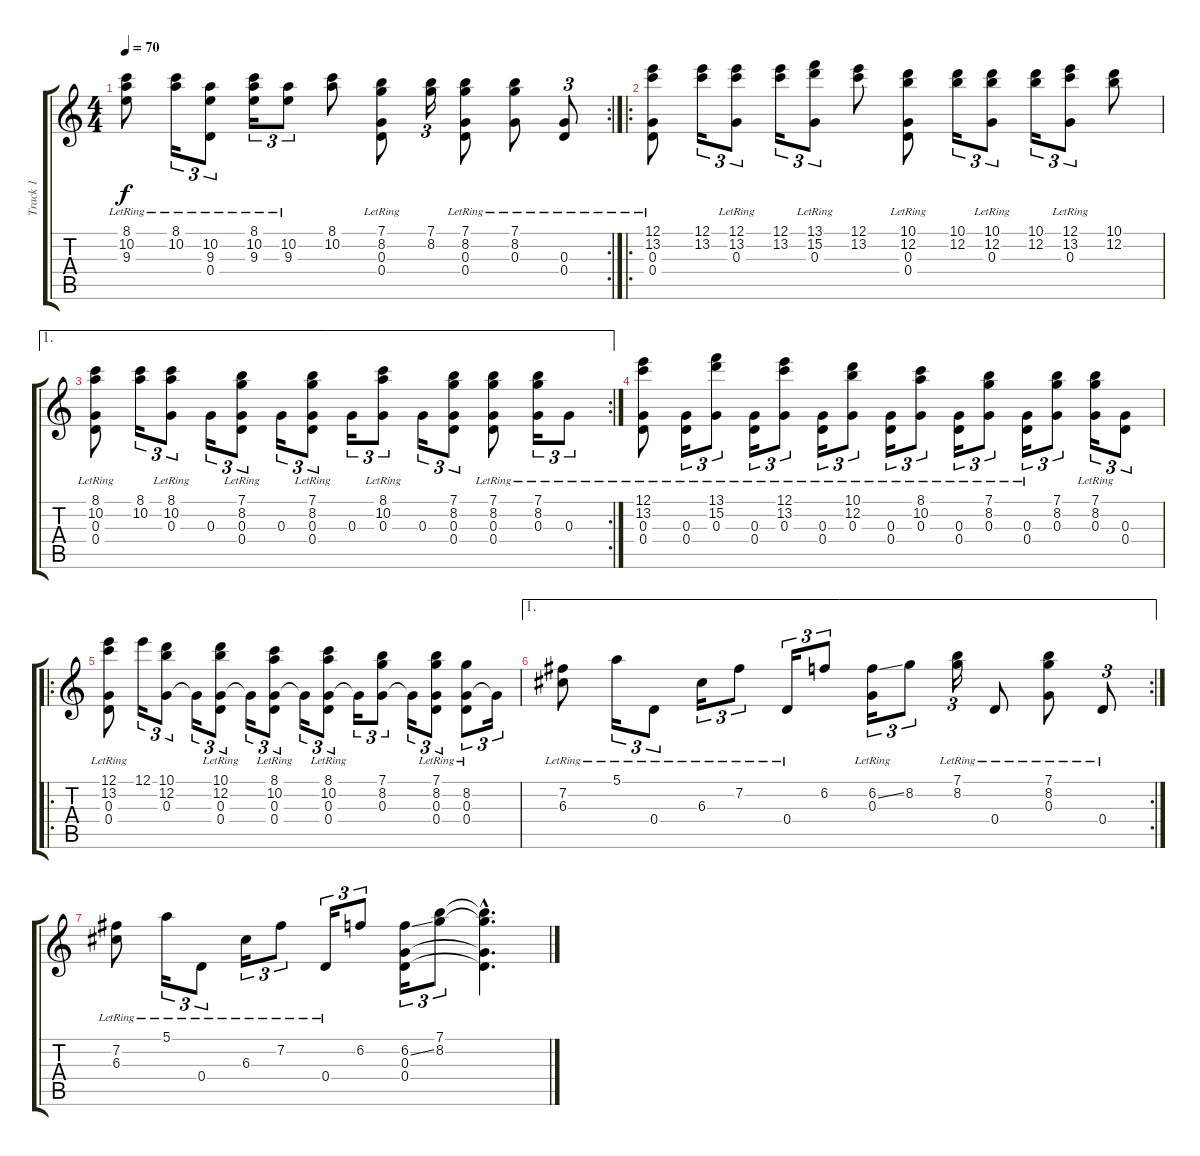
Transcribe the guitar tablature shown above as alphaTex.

\track ("Track 1" "Track 1") {instrument electricguitarclean}
\staff {score tabs}
\tuning (E4 B3 G3 D3 A2 E2) {hide}
\rc 2
\ts (4 4)
\tempo 70
\clef g2
\ks c
(8.1 10.2 9.3{lr}).8{dy f} (8.1{lr} 10.2).16{tu (3 2)} (10.2 9.3 0.4{lr}).8{tu (3 2)} (8.1{lr} 10.2 9.3).16{tu (3 2)} (10.2 9.3{lr}).8{tu (3 2)} (8.1 10.2).8 (7.1 8.2 0.3{lr} 0.4{lr}).8 (7.1 8.2).16{tu (3 2)} (7.1{lr} 8.2 0.3 0.4{lr}).8 (7.1{lr} 8.2{lr} 0.3).8 (0.3{lr} 0.4{lr}).8{tu (3 2)} |
\ro
\section ("" "")
(12.1 13.2 0.3{lr} 0.4{lr}).8 (12.1 13.2).16{tu (3 2)} (12.1 13.2 0.3{lr}).8{tu (3 2)} (12.1 13.2).16{tu (3 2)} (13.1 15.2 0.3{lr}).8{tu (3 2)} (12.1 13.2).8 (10.1 12.2 0.3{lr} 0.4{lr}).8 (10.1 12.2).16{tu (3 2)} (10.1 12.2 0.3{lr}).8{tu (3 2)} (10.1 12.2).16{tu (3 2)} (12.1 13.2 0.3{lr}).8{tu (3 2)} (10.1 12.2).8 |
\ae 1
\rc 2
(8.1 10.2 0.3{lr} 0.4{lr}).8 (8.1 10.2).16{tu (3 2)} (8.1{lr} 10.2{lr} 0.3).8{tu (3 2)} 0.3.16{tu (3 2)} (7.1{lr} 8.2{lr} 0.3 0.4{lr}).8{tu (3 2)} 0.3.16{tu (3 2)} (7.1{lr} 8.2{lr} 0.3 0.4{lr}).8{tu (3 2)} 0.3.16{tu (3 2)} (8.1{lr} 10.2{lr} 0.3).8{tu (3 2)} 0.3.16{tu (3 2)} (7.1 8.2 0.3 0.4).8{tu (3 2)} (7.1 8.2 0.3 0.4{lr}).8 (7.1{lr} 8.2{lr} 0.3).16{tu (3 2)} 0.3{lr}.8{tu (3 2)} |
(12.1{lr} 13.2{lr} 0.3 0.4).8 (0.3 0.4{lr}).16{tu (3 2)} (13.1{lr} 15.2{lr} 0.3).8{tu (3 2)} (0.3 0.4{lr}).16{tu (3 2)} (12.1{lr} 13.2{lr} 0.3).8{tu (3 2)} (0.3 0.4{lr}).16{tu (3 2)} (10.1{lr} 12.2{lr} 0.3).8{tu (3 2)} (0.3 0.4{lr}).16{tu (3 2)} (8.1{lr} 10.2{lr} 0.3).8{tu (3 2)} (0.3 0.4{lr}).16{tu (3 2)} (7.1{lr} 8.2{lr} 0.3).8{tu (3 2)} (0.3 0.4{lr}).16{tu (3 2)} (7.1 8.2 0.3).8{tu (3 2)} (7.1{lr} 8.2{lr} 0.3).16{tu (3 2)} (0.3 0.4).8{tu (3 2)} |
\ro
(12.1 13.2{lr} 0.3{lr} 0.4{lr}).8 12.1.16{tu (3 2)} (10.1 12.2 0.3).8{tu (3 2)} 0.3{t}.16{tu (3 2)} (10.1 12.2 0.3 0.4{lr}).8{tu (3 2)} 0.3{t}.16{tu (3 2)} (8.1 10.2 0.3 0.4{lr}).8{tu (3 2)} 0.3{t}.16{tu (3 2)} (8.1 10.2 0.3 0.4{lr}).8{tu (3 2)} 0.3{t}.16{tu (3 2)} (7.1 8.2 0.3).8{tu (3 2)} 0.3{t}.16{tu (3 2)} (7.1 8.2 0.3 0.4{lr}).8{tu (3 2)} (8.2 0.3 0.4{lr}).8{tu (3 2)} 0.3{t}.16{tu (3 2)} |
\ae 1
\rc 2
(7.2{lr} 6.3{lr}).8 5.1{lr}.16{tu (3 2)} 0.4{lr}.8{tu (3 2)} 6.3{lr}.16{tu (3 2)} 7.2{lr}.8{tu (3 2)} 0.4{lr}.16{tu (3 2)} 6.2.8{tu (3 2)} (6.2{ss} 0.3{lr}).16{tu (3 2)} 8.2.8{tu (3 2)} (7.1{lr} 8.2{lr}).16{tu (3 2)} 0.4{lr}.8 (7.1{lr} 8.2{lr} 0.3{lr}).8 0.4{lr}.8{tu (3 2)} |
(7.2{lr} 6.3{lr}).8 5.1{lr}.16{tu (3 2)} 0.4{lr}.8{tu (3 2)} 6.3{lr}.16{tu (3 2)} 7.2{lr}.8{tu (3 2)} 0.4{lr}.16{tu (3 2)} 6.2.8{tu (3 2)} (6.2{ss} 0.3 0.4).16{tu (3 2)} (7.1 8.2).8{tu (3 2)} (7.1{hac t} 8.2{hac t} 0.3{hac t} 0.4{hac t}).4{d}
